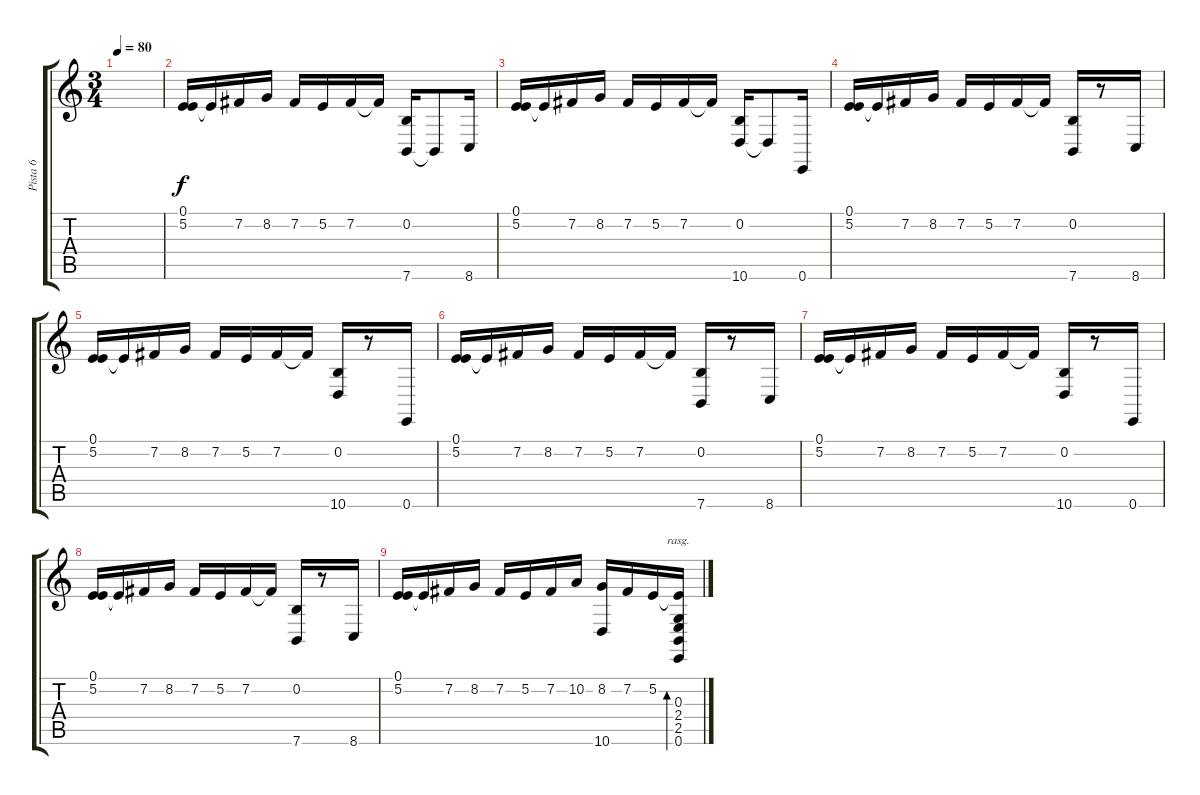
\track ("Pista 6" "Pista 6") {instrument acousticgrandpiano}
\staff {score tabs}
\tuning (E4 B3 G3 D3 A2 E2) {hide}
\ts (3 4)
\tempo 80
\clef g2
\ks c
|
(0.1 5.2).16 0.1{t}.16 7.2.16 8.2.16 7.2.16 5.2.16 7.2.16 7.2{t}.16 (0.2 7.6).16 7.6{t}.8 8.6.16 |
(0.1 5.2).16 0.1{t}.16 7.2.16 8.2.16 7.2.16 5.2.16 7.2.16 7.2{t}.16 (0.2 10.6).16 10.6{t}.8 0.6.16 |
(0.1 5.2).16 0.1{t}.16 7.2.16 8.2.16 7.2.16 5.2.16 7.2.16 7.2{t}.16 (0.2 7.6).16 r.8 8.6.16 |
(0.1 5.2).16 0.1{t}.16 7.2.16 8.2.16 7.2.16 5.2.16 7.2.16 7.2{t}.16 (0.2 10.6).16 r.8 0.6.16 |
(0.1 5.2).16 0.1{t}.16 7.2.16 8.2.16 7.2.16 5.2.16 7.2.16 7.2{t}.16 (0.2 7.6).16 r.8 8.6.16 |
(0.1 5.2).16 0.1{t}.16 7.2.16 8.2.16 7.2.16 5.2.16 7.2.16 7.2{t}.16 (0.2 10.6).16 r.8 0.6.16 |
(0.1 5.2).16 0.1{t}.16 7.2.16 8.2.16 7.2.16 5.2.16 7.2.16 7.2{t}.16 (0.2 7.6).16 r.8 8.6.16 |
(0.1 5.2).16 0.1{t}.16 7.2.16 8.2.16 7.2.16 5.2.16 7.2.16 10.2.16 (8.2 10.6).16 7.2.16 5.2.16 (5.2{t} 0.3 2.4 2.5 0.6).16{bd 60 rasg ii}
